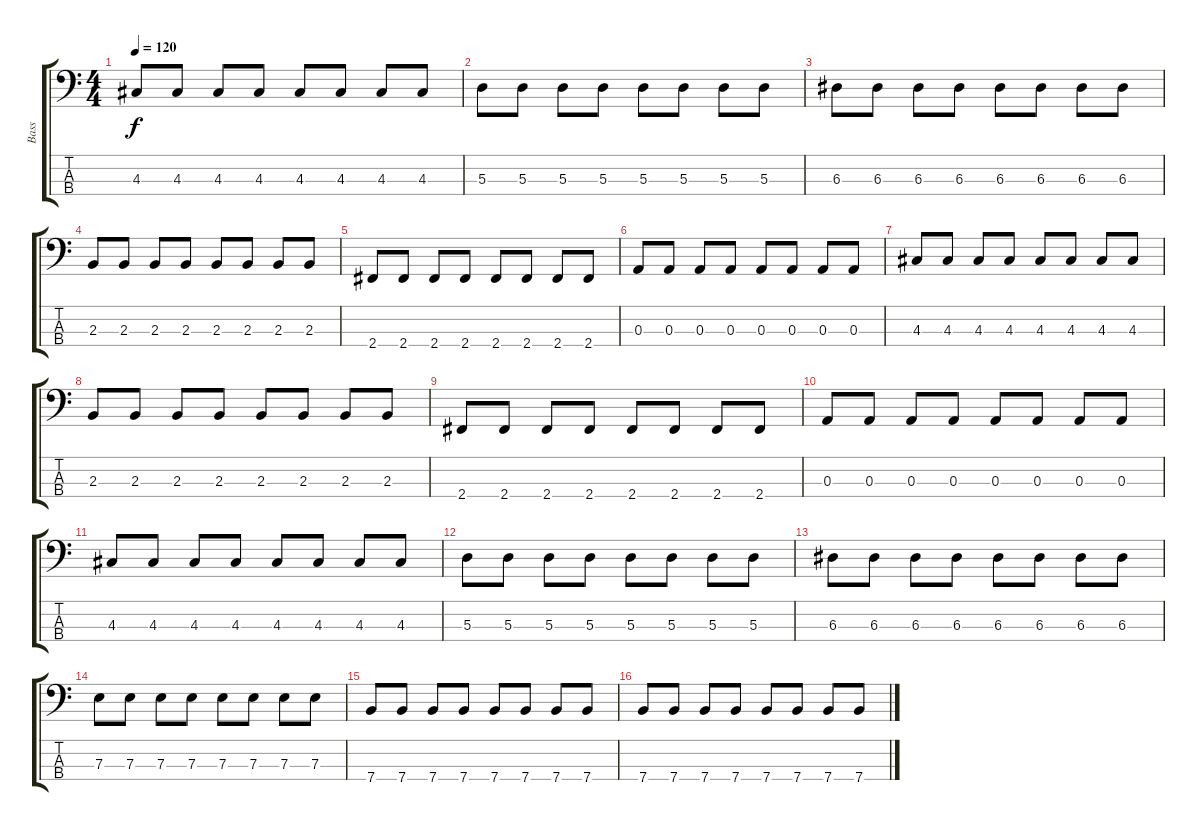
\track ("Bass" "Bass") {instrument electricbassfinger}
\staff {score tabs}
\tuning (G2 D2 A1 E1) {hide}
\ts (4 4)
\tempo 120
\clef f4
\ks c
4.3.8{dy f} 4.3.8 4.3.8 4.3.8 4.3.8 4.3.8 4.3.8 4.3.8 |
5.3.8 5.3.8 5.3.8 5.3.8 5.3.8 5.3.8 5.3.8 5.3.8 |
6.3.8 6.3.8 6.3.8 6.3.8 6.3.8 6.3.8 6.3.8 6.3.8 |
2.3.8 2.3.8 2.3.8 2.3.8 2.3.8 2.3.8 2.3.8 2.3.8 |
2.4.8 2.4.8 2.4.8 2.4.8 2.4.8 2.4.8 2.4.8 2.4.8 |
0.3.8 0.3.8 0.3.8 0.3.8 0.3.8 0.3.8 0.3.8 0.3.8 |
4.3.8 4.3.8 4.3.8 4.3.8 4.3.8 4.3.8 4.3.8 4.3.8 |
2.3.8 2.3.8 2.3.8 2.3.8 2.3.8 2.3.8 2.3.8 2.3.8 |
2.4.8 2.4.8 2.4.8 2.4.8 2.4.8 2.4.8 2.4.8 2.4.8 |
0.3.8 0.3.8 0.3.8 0.3.8 0.3.8 0.3.8 0.3.8 0.3.8 |
4.3.8 4.3.8 4.3.8 4.3.8 4.3.8 4.3.8 4.3.8 4.3.8 |
5.3.8 5.3.8 5.3.8 5.3.8 5.3.8 5.3.8 5.3.8 5.3.8 |
6.3.8 6.3.8 6.3.8 6.3.8 6.3.8 6.3.8 6.3.8 6.3.8 |
7.3.8 7.3.8 7.3.8 7.3.8 7.3.8 7.3.8 7.3.8 7.3.8 |
7.4.8 7.4.8 7.4.8 7.4.8 7.4.8 7.4.8 7.4.8 7.4.8 |
7.4.8 7.4.8 7.4.8 7.4.8 7.4.8 7.4.8 7.4.8 7.4.8
